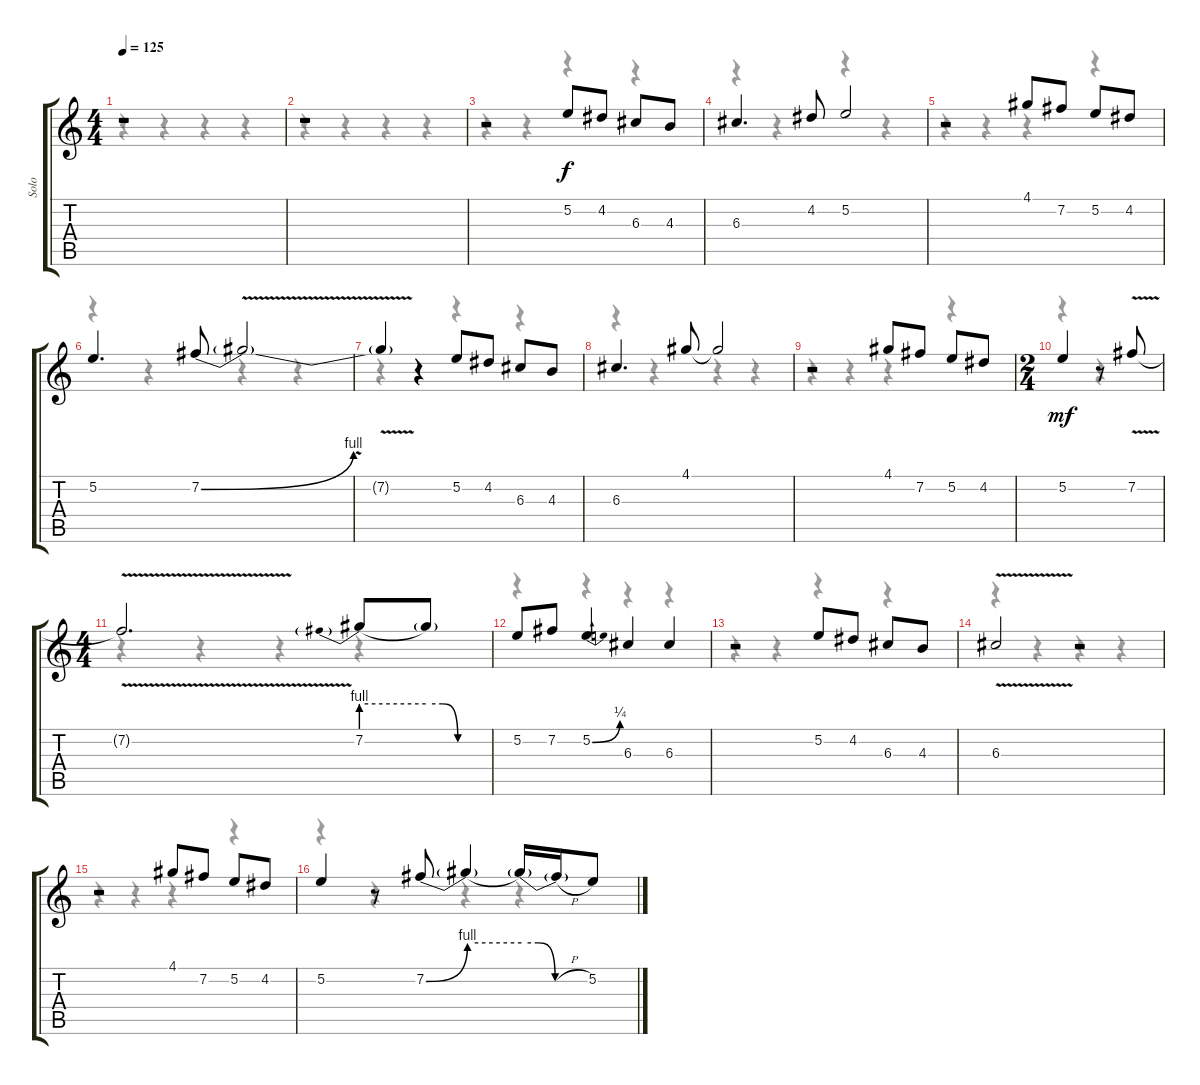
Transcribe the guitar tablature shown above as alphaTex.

\track ("Solo" "Solo") {instrument overdrivenguitar}
\staff {score tabs}
\tuning (E4 B3 G3 D3 A2 E2) {hide}
\voice
\ts (4 4)
\tempo 125
\clef g2
\ks c
r.1{dy mf} |
r.1 |
r.2 5.2.8{dy f} 4.2.8 6.3.8 4.3.8 |
6.3.4{d} 4.2.8 5.2.2 |
r.2 4.1.8 7.2.8 5.2.8 4.2.8 |
5.2.4{d} 7.2{be (bend 0 0 60 4)}.8 7.2{v t}.2 |
7.2{v t}.4 r.4 5.2.8 4.2.8 6.3.8 4.3.8 |
6.3.4{d} 4.1.8 4.1{t}.2 |
r.2 4.1.8 7.2.8 5.2.8 4.2.8 |
\ts (2 4)
5.2.4{dy mf} r.8 7.2{v}.8 |
\ts (4 4)
7.2{v t}.2{d} 7.2{be (prebend 0 4 60 4)}.8 7.2{be (custom 0 4 15 4 30 0 60 0) t}.8 |
5.2.8 7.2.8 5.2{be (bend 0 0 60 1)}.4 6.3.4 6.3.4 |
r.2 5.2.8 4.2.8 6.3.8 4.3.8 |
6.3{v}.2 r.2 |
r.2 4.1.8 7.2.8 5.2.8 4.2.8 |
5.2.4 r.8 7.2{be (bend 0 0 60 4)}.8 7.2{be (hold 0 4 60 4) t}.4 7.2{be (custom 0 4 15 4 30 0 60 0) t}.16 7.2{h t}.16 5.2.8
\voice
\clef g2
\ottava regular
\simile none
\ks c
r.4{dy f} r.4 r.4 r.4 |
r.4 r.4 r.4 r.4 |
r.4 r.4 r.4 r.4 |
r.4 r.4 r.4 r.4 |
r.4 r.4 r.4 r.4 |
r.4 r.4 r.4 r.4 |
r.4 r.4 r.4 r.4 |
r.4 r.4 r.4 r.4 |
r.4 r.4 r.4 r.4 |
r.4 r.4 |
r.4 r.4 r.4 r.4 |
r.4 r.4 r.4 r.4 |
r.4 r.4 r.4 r.4 |
r.4 r.4 r.4 r.4 |
r.4 r.4 r.4 r.4 |
r.4 r.4 r.4 r.4
